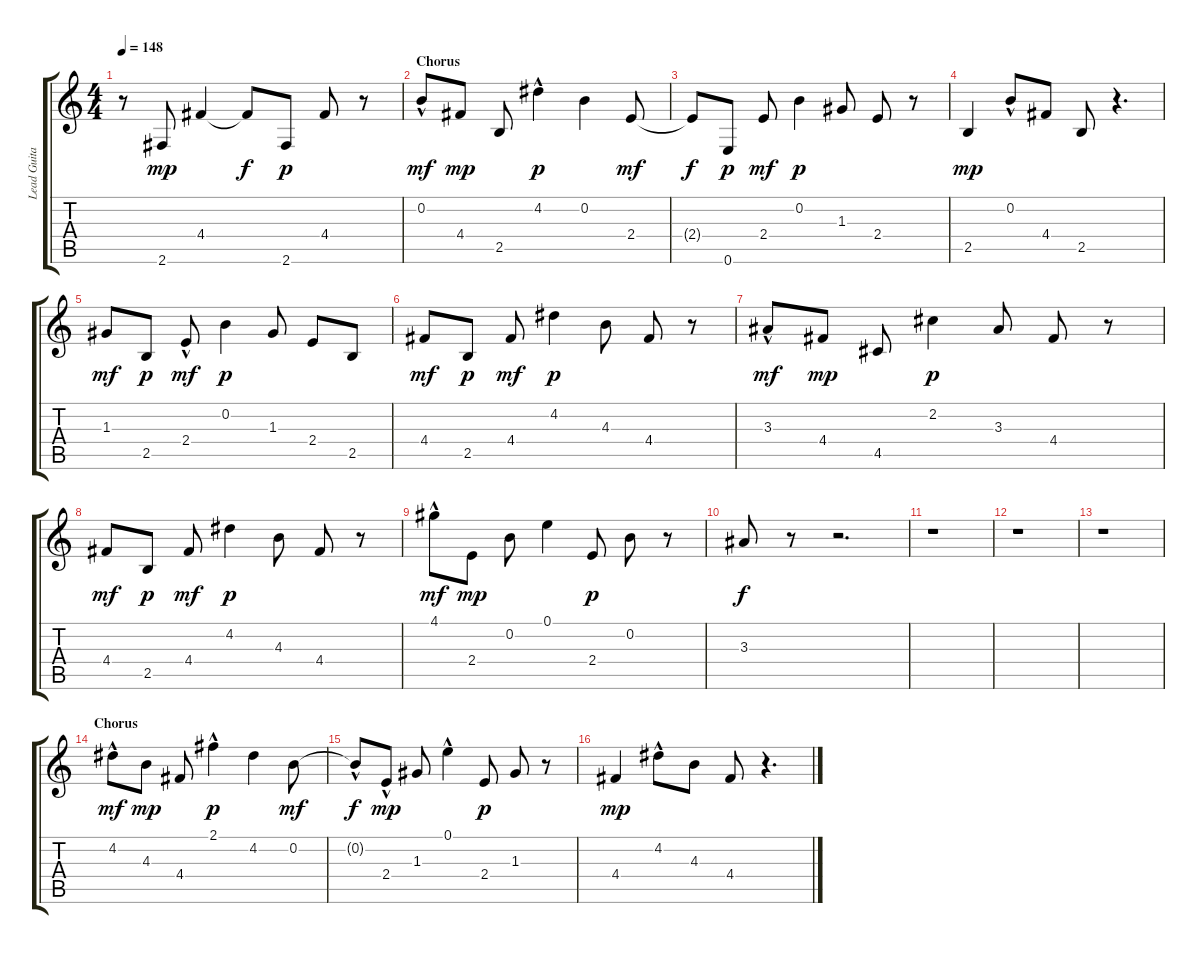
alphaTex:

\track ("Lead Guitar  " "Lead Guita") {instrument electricguitarclean}
\staff {score tabs}
\tuning (E4 B3 G3 D3 A2 E2) {hide}
\ts (4 4)
\tempo 148
\clef g2
\ks c
r.8{dy p} 2.6.8{dy mp} 4.4.4 4.4{t}.8{dy f} 2.6.8{dy p} 4.4.8 r.8 |
\section ("" "Chorus")
0.2{hac}.8{dy mf} 4.4.8{dy mp} 2.5.8 4.2{hac}.4{dy p} 0.2.4 2.4.8{dy mf} |
2.4{t}.8{dy f} 0.6.8{dy p} 2.4.8{dy mf} 0.2.4{dy p} 1.3.8 2.4.8 r.8 |
2.5.4{dy mp} 0.2{hac}.8 4.4.8 2.5.8 r.4{d} |
1.3.8{dy mf} 2.5.8{dy p} 2.4{hac}.8{dy mf} 0.2.4{dy p} 1.3.8 2.4.8 2.5.8 |
4.4.8{dy mf} 2.5.8{dy p} 4.4.8{dy mf} 4.2.4{dy p} 4.3.8 4.4.8 r.8 |
3.3{hac}.8{dy mf} 4.4.8{dy mp} 4.5.8 2.2.4{dy p} 3.3.8 4.4.8 r.8 |
4.4.8{dy mf} 2.5.8{dy p} 4.4.8{dy mf} 4.2.4{dy p} 4.3.8 4.4.8 r.8 |
4.1{hac}.8{dy mf} 2.4.8{dy mp} 0.2.8 0.1.4 2.4.8{dy p} 0.2.8 r.8 |
3.3.8{dy f} r.8 r.2{d} |
r.1 |
r.1 |
r.1 |
\section ("" "Chorus")
4.2{hac}.8{dy mf} 4.3.8{dy mp} 4.4.8 2.1{hac}.4{dy p} 4.2.4 0.2.8{dy mf} |
0.2{hac t}.8{dy f} 2.4{hac}.8{dy mp} 1.3.8 0.1{hac}.4 2.4.8{dy p} 1.3.8 r.8 |
4.4.4{dy mp} 4.2{hac}.8 4.3.8 4.4.8 r.4{d}
